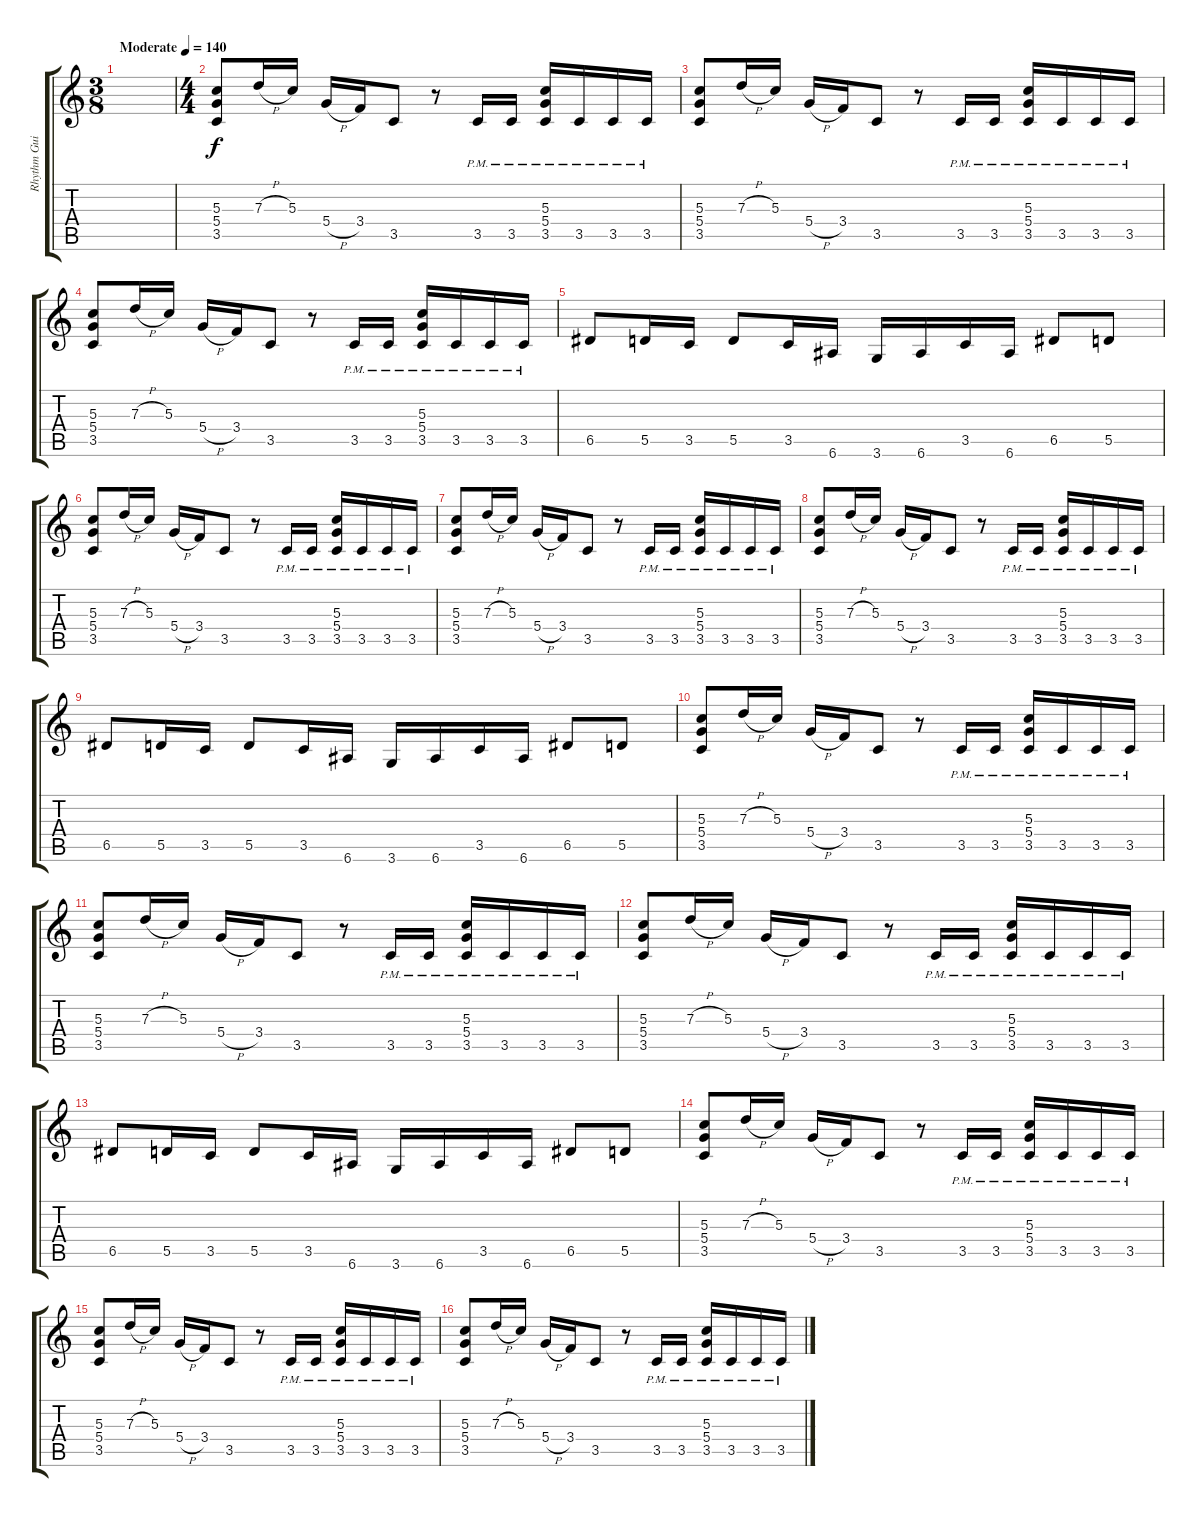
\track ("Rhythm Guitar 2" "Rhythm Gui") {instrument distortionguitar}
\staff {score tabs}
\tuning (E4 B3 G3 D3 A2 E2) {hide}
\ts (3 8)
\tempo (140 "Moderate")
\clef g2
\ks c
|
\ts (4 4)
(5.3 5.4 3.5).8 7.3{h}.16 5.3.16 5.4{h}.16 3.4.16 3.5.8 r.8 3.5{pm}.16 3.5{pm}.16 (5.3 5.4 3.5{pm}).16 3.5{pm}.16 3.5{pm}.16 3.5{pm}.16 |
(5.3 5.4 3.5).8 7.3{h}.16 5.3.16 5.4{h}.16 3.4.16 3.5.8 r.8 3.5{pm}.16 3.5{pm}.16 (5.3 5.4 3.5{pm}).16 3.5{pm}.16 3.5{pm}.16 3.5{pm}.16 |
(5.3 5.4 3.5).8 7.3{h}.16 5.3.16 5.4{h}.16 3.4.16 3.5.8 r.8 3.5{pm}.16 3.5{pm}.16 (5.3 5.4 3.5{pm}).16 3.5{pm}.16 3.5{pm}.16 3.5{pm}.16 |
6.5.8 5.5.16 3.5.16 5.5.8 3.5.16 6.6.16 3.6.16 6.6.16 3.5.16 6.6.16 6.5.8 5.5.8 |
(5.3 5.4 3.5).8 7.3{h}.16 5.3.16 5.4{h}.16 3.4.16 3.5.8 r.8 3.5{pm}.16 3.5{pm}.16 (5.3 5.4 3.5{pm}).16 3.5{pm}.16 3.5{pm}.16 3.5{pm}.16 |
(5.3 5.4 3.5).8 7.3{h}.16 5.3.16 5.4{h}.16 3.4.16 3.5.8 r.8 3.5{pm}.16 3.5{pm}.16 (5.3 5.4 3.5{pm}).16 3.5{pm}.16 3.5{pm}.16 3.5{pm}.16 |
(5.3 5.4 3.5).8 7.3{h}.16 5.3.16 5.4{h}.16 3.4.16 3.5.8 r.8 3.5{pm}.16 3.5{pm}.16 (5.3 5.4 3.5{pm}).16 3.5{pm}.16 3.5{pm}.16 3.5{pm}.16 |
6.5.8 5.5.16 3.5.16 5.5.8 3.5.16 6.6.16 3.6.16 6.6.16 3.5.16 6.6.16 6.5.8 5.5.8 |
(5.3 5.4 3.5).8 7.3{h}.16 5.3.16 5.4{h}.16 3.4.16 3.5.8 r.8 3.5{pm}.16 3.5{pm}.16 (5.3 5.4 3.5{pm}).16 3.5{pm}.16 3.5{pm}.16 3.5{pm}.16 |
(5.3 5.4 3.5).8 7.3{h}.16 5.3.16 5.4{h}.16 3.4.16 3.5.8 r.8 3.5{pm}.16 3.5{pm}.16 (5.3 5.4 3.5{pm}).16 3.5{pm}.16 3.5{pm}.16 3.5{pm}.16 |
(5.3 5.4 3.5).8 7.3{h}.16 5.3.16 5.4{h}.16 3.4.16 3.5.8 r.8 3.5{pm}.16 3.5{pm}.16 (5.3 5.4 3.5{pm}).16 3.5{pm}.16 3.5{pm}.16 3.5{pm}.16 |
6.5.8 5.5.16 3.5.16 5.5.8 3.5.16 6.6.16 3.6.16 6.6.16 3.5.16 6.6.16 6.5.8 5.5.8 |
(5.3 5.4 3.5).8 7.3{h}.16 5.3.16 5.4{h}.16 3.4.16 3.5.8 r.8 3.5{pm}.16 3.5{pm}.16 (5.3 5.4 3.5{pm}).16 3.5{pm}.16 3.5{pm}.16 3.5{pm}.16 |
(5.3 5.4 3.5).8 7.3{h}.16 5.3.16 5.4{h}.16 3.4.16 3.5.8 r.8 3.5{pm}.16 3.5{pm}.16 (5.3 5.4 3.5{pm}).16 3.5{pm}.16 3.5{pm}.16 3.5{pm}.16 |
(5.3 5.4 3.5).8 7.3{h}.16 5.3.16 5.4{h}.16 3.4.16 3.5.8 r.8 3.5{pm}.16 3.5{pm}.16 (5.3 5.4 3.5{pm}).16 3.5{pm}.16 3.5{pm}.16 3.5{pm}.16
